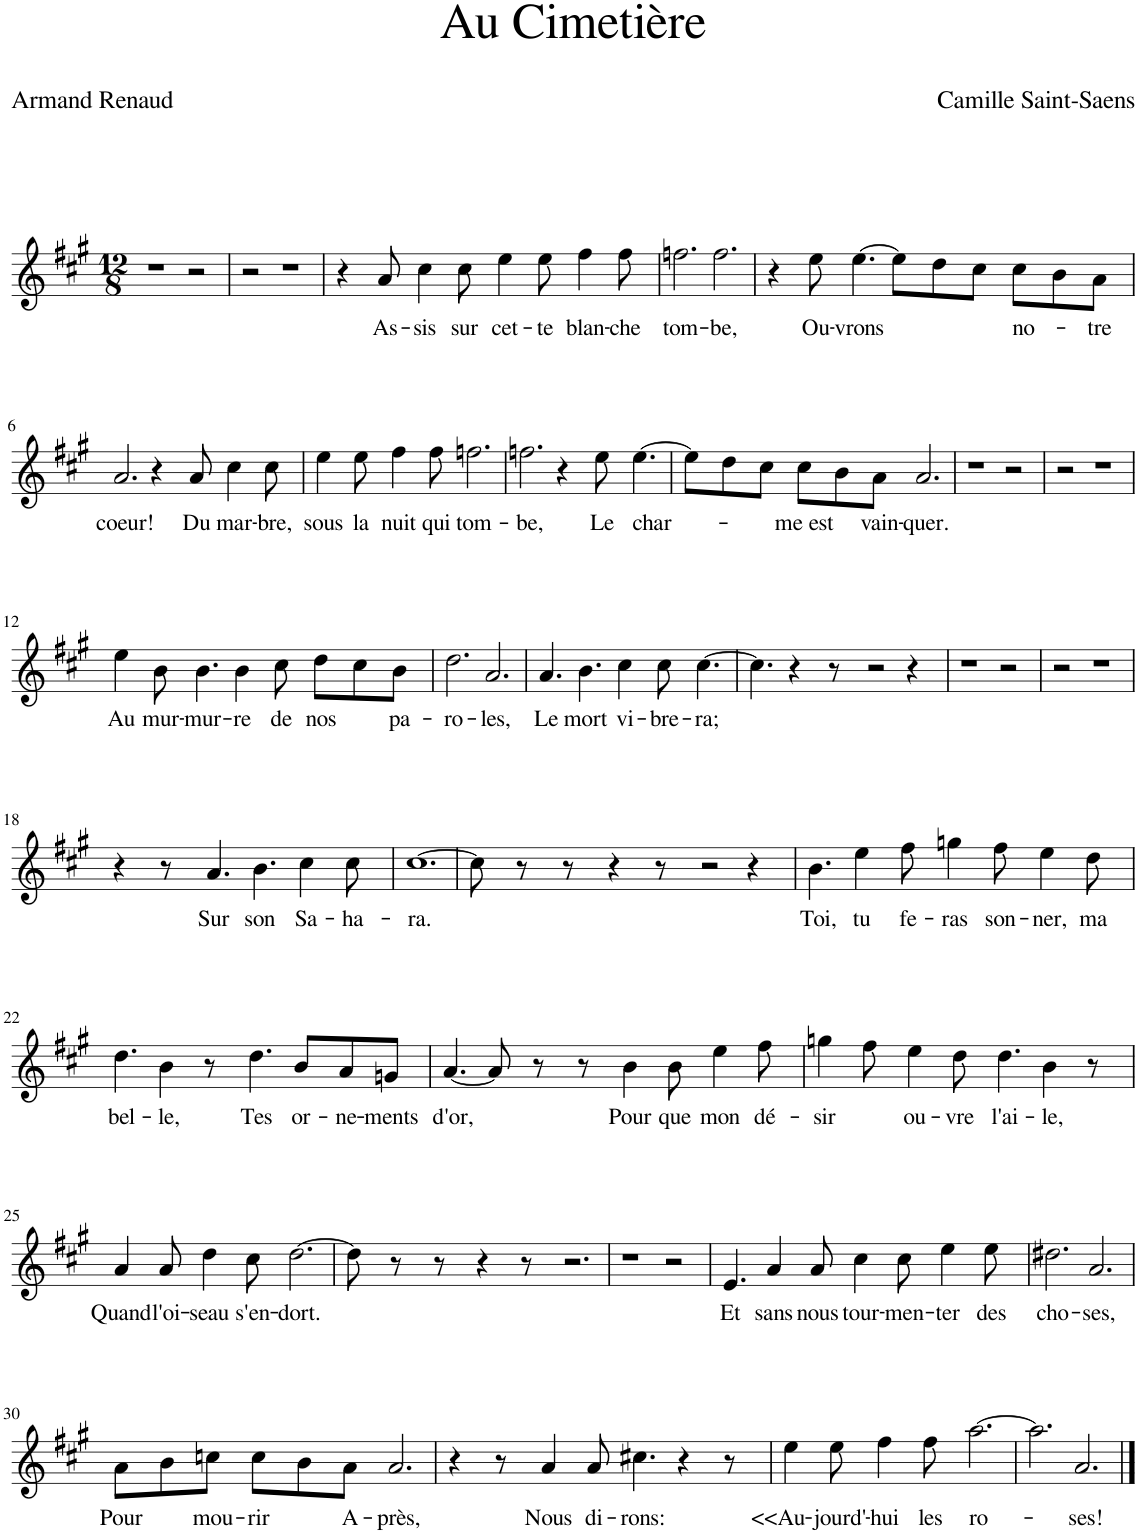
**kern	**text
*part1	*part1
*staff1	*staff1
*I"Piano	*
*I'Pno	*
*clefG2	*
*k[f#c#g#]	*
*M12/8	*
=1	=1
1r	.
2r	.
=2	=2
2r	.
1r	.
=3	=3
4r	.
!	!LO:LY:b
8a/	As-
!	!LO:LY:b
4cc#\	-sis
!	!LO:LY:b
8cc#\	sur
!	!LO:LY:b
4ee\	cet-
!	!LO:LY:b
8ee\	-te
!	!LO:LY:b
4ff#\	blan-
!	!LO:LY:b
8ff#\	-che
=4	=4
!	!LO:LY:b
2.ffn\	tom-
!	!LO:LY:b
2.ff\	-be,
=5	=5
4r	.
!	!LO:LY:b
8ee\	Ou-
!	!LO:LY:b
[4.ee\	-vrons
8ee\L]	.
8dd\	.
8cc#\J	.
!	!LO:LY:b
8cc#\L	no-
8b\	.
!	!LO:LY:b
8a\J	-tre
!!LO:LB:g=z
=6	=6
!	!LO:LY:b
2.a/	coeur!
4r	.
!	!LO:LY:b
8a/	Du
!	!LO:LY:b
4cc#\	mar-
!	!LO:LY:b
8cc#\	-bre,
=7	=7
!	!LO:LY:b
4ee\	sous
!	!LO:LY:b
8ee\	la
!	!LO:LY:b
4ff#\	nuit
!	!LO:LY:b
8ff#\	qui
!	!LO:LY:b
2.ffn\	tom-
=8	=8
!	!LO:LY:b
2.ffn\	-be,
4r	.
!	!LO:LY:b
8ee\	Le
!	!LO:LY:b
[4.ee\	char-
=9	=9
8ee\L]	.
8dd\	.
8cc#\J	.
!	!LO:LY:b
8cc#\L	-me est
8b\	.
!	!LO:LY:b
8a\J	vain-
!	!LO:LY:b
2.a/	-quer.
=10	=10
1r	.
2r	.
=11	=11
2r	.
1r	.
!!LO:LB:g=z
=12	=12
!	!LO:LY:b
4ee\	Au
!	!LO:LY:b
8b\	mur-
!	!LO:LY:b
4.b\	-mur-
!	!LO:LY:b
4b\	-re
!	!LO:LY:b
8cc#\	de
!	!LO:LY:b
8dd\L	nos
8cc#\	.
!	!LO:LY:b
8b\J	pa-
=13	=13
!	!LO:LY:b
2.dd\	-ro-
!	!LO:LY:b
2.a/	-les,
=14	=14
!	!LO:LY:b
4.a/	Le
!	!LO:LY:b
4.b\	mort
!	!LO:LY:b
4cc#\	vi-
!	!LO:LY:b
8cc#\	-bre-
!	!LO:LY:b
[4.cc#\	-ra;
=15	=15
4.cc#\]	.
4r	.
8r	.
2r	.
4r	.
=16	=16
1r	.
2r	.
=17	=17
2r	.
1r	.
!!LO:LB:g=z
=18	=18
4r	.
8r	.
!	!LO:LY:b
4.a/	Sur
!	!LO:LY:b
4.b\	son
!	!LO:LY:b
4cc#\	Sa-
!	!LO:LY:b
8cc#\	-ha-
=19	=19
!	!LO:LY:b
[1.cc#	-ra.
=20	=20
8cc#\]	.
8r	.
8r	.
4r	.
8r	.
2r	.
4r	.
=21	=21
!	!LO:LY:b
4.b\	Toi,
!	!LO:LY:b
4ee\	tu
!	!LO:LY:b
8ff#\	fe-
!	!LO:LY:b
4ggn\	-ras
!	!LO:LY:b
8ff#\	son-
!	!LO:LY:b
4ee\	-ner,
!	!LO:LY:b
8dd\	ma
!!LO:LB:g=z
=22	=22
!	!LO:LY:b
4.dd\	bel-
!	!LO:LY:b
4b\	-le,
8r	.
!	!LO:LY:b
4.dd\	Tes
!	!LO:LY:b
8b/L	or-
!	!LO:LY:b
8a/	-ne-
!	!LO:LY:b
8gn/J	-ments
=23	=23
!	!LO:LY:b
[4.a/	d'or,
8a/]	.
8r	.
8r	.
!	!LO:LY:b
4b\	Pour
!	!LO:LY:b
8b\	que
!	!LO:LY:b
4ee\	mon
!	!LO:LY:b
8ff#\	dé-
=24	=24
!	!LO:LY:b
4ggn\	-sir
8ff#\	.
!	!LO:LY:b
4ee\	ou-
!	!LO:LY:b
8dd\	-vre
!	!LO:LY:b
4.dd\	l'ai-
!	!LO:LY:b
4b\	-le,
8r	.
!!LO:LB:g=z
=25	=25
!	!LO:LY:b
4a/	Quand
!	!LO:LY:b
8a/	l'oi-
!	!LO:LY:b
4dd\	-seau
!	!LO:LY:b
8cc#\	s'en-
!	!LO:LY:b
[2.dd\	-dort.
=26	=26
8dd\]	.
8r	.
8r	.
4r	.
8r	.
2.r	.
=27	=27
1r	.
2r	.
=28	=28
!	!LO:LY:b
4.e/	Et
!	!LO:LY:b
4a/	sans
!	!LO:LY:b
8a/	nous
!	!LO:LY:b
4cc#\	tour-
!	!LO:LY:b
8cc#\	-men-
!	!LO:LY:b
4ee\	-ter
!	!LO:LY:b
8ee\	des
=29	=29
!	!LO:LY:b
2.dd#X\	cho-
!	!LO:LY:b
2.a/	-ses,
!!LO:LB:g=z
=30	=30
!	!LO:LY:b
8a\L	Pour
8b\	.
!	!LO:LY:b
8ccn\J	mou-
!	!LO:LY:b
8cc\L	-rir
8b\	.
!	!LO:LY:b
8a\J	A-
!	!LO:LY:b
2.a/	-près,
=31	=31
4r	.
8r	.
!	!LO:LY:b
4a/	Nous
!	!LO:LY:b
8a/	di-
!	!LO:LY:b
4.cc#X\	-rons:
4r	.
8r	.
=32	=32
!	!LO:LY:b
4ee\	<<Au-
!	!LO:LY:b
8ee\	-jourd'-
!	!LO:LY:b
4ff#\	-hui
!	!LO:LY:b
8ff#\	les
!	!LO:LY:b
[2.aa\	ro-
=33	=33
2.aa\]	.
!	!LO:LY:b
2.a/	-ses!
==	==
*-	*-
